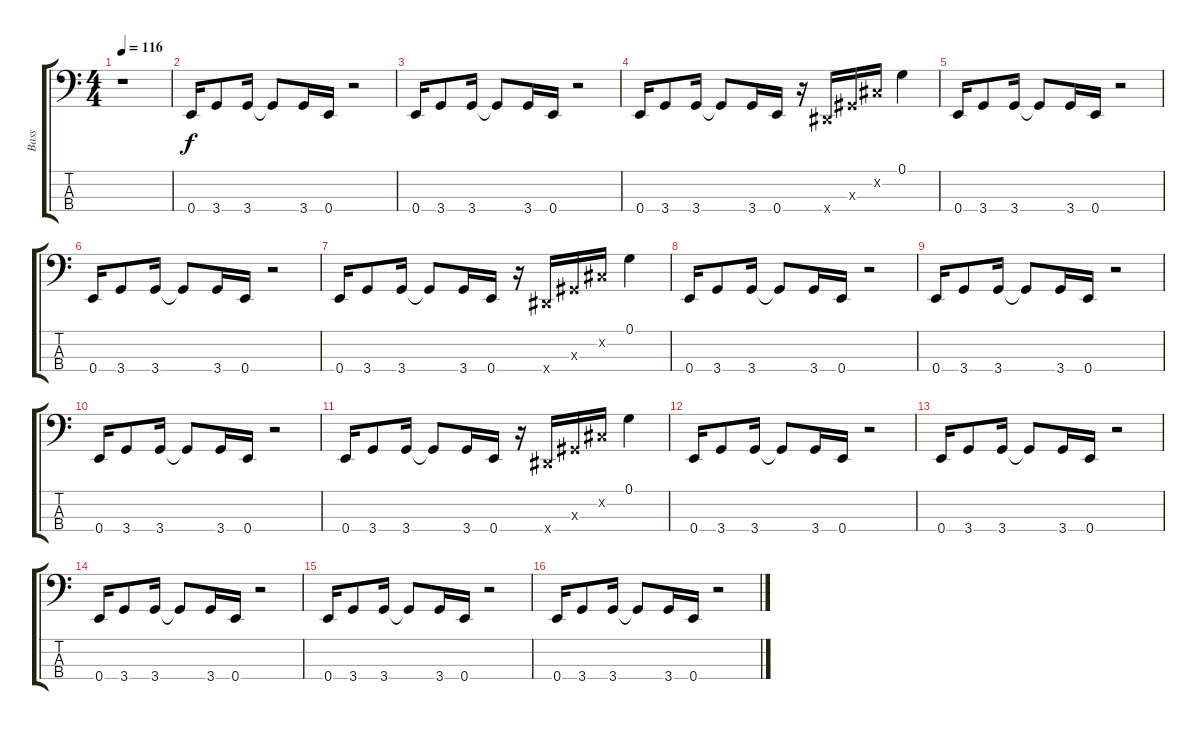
\track ("Bass" "Bass") {instrument electricbassfinger}
\staff {score tabs}
\tuning (G2 D2 A1 E1) {hide}
\ts (4 4)
\tempo 116
\clef f4
\ks c
r.1{dy f instrument electricbassfinger} |
0.4.16 3.4.8 3.4.16 3.4{t}.8 3.4.16 0.4.16 r.2 |
0.4.16 3.4.8 3.4.16 3.4{t}.8 3.4.16 0.4.16 r.2 |
0.4.16 3.4.8 3.4.16 3.4{t}.8 3.4.16 0.4.16 r.16 -1.4{x}.16 -1.3{x}.16 -1.2{x}.16 0.1.4 |
0.4.16 3.4.8 3.4.16 3.4{t}.8 3.4.16 0.4.16 r.2 |
0.4.16 3.4.8 3.4.16 3.4{t}.8 3.4.16 0.4.16 r.2 |
0.4.16 3.4.8 3.4.16 3.4{t}.8 3.4.16 0.4.16 r.16 -1.4{x}.16 -1.3{x}.16 -1.2{x}.16 0.1.4 |
0.4.16 3.4.8 3.4.16 3.4{t}.8 3.4.16 0.4.16 r.2 |
0.4.16 3.4.8 3.4.16 3.4{t}.8 3.4.16 0.4.16 r.2 |
0.4.16 3.4.8 3.4.16 3.4{t}.8 3.4.16 0.4.16 r.2 |
0.4.16 3.4.8 3.4.16 3.4{t}.8 3.4.16 0.4.16 r.16 -1.4{x}.16 -1.3{x}.16 -1.2{x}.16 0.1.4 |
0.4.16 3.4.8 3.4.16 3.4{t}.8 3.4.16 0.4.16 r.2 |
0.4.16 3.4.8 3.4.16 3.4{t}.8 3.4.16 0.4.16 r.2 |
0.4.16 3.4.8 3.4.16 3.4{t}.8 3.4.16 0.4.16 r.2 |
0.4.16 3.4.8 3.4.16 3.4{t}.8 3.4.16 0.4.16 r.2 |
0.4.16 3.4.8 3.4.16 3.4{t}.8 3.4.16 0.4.16 r.2
